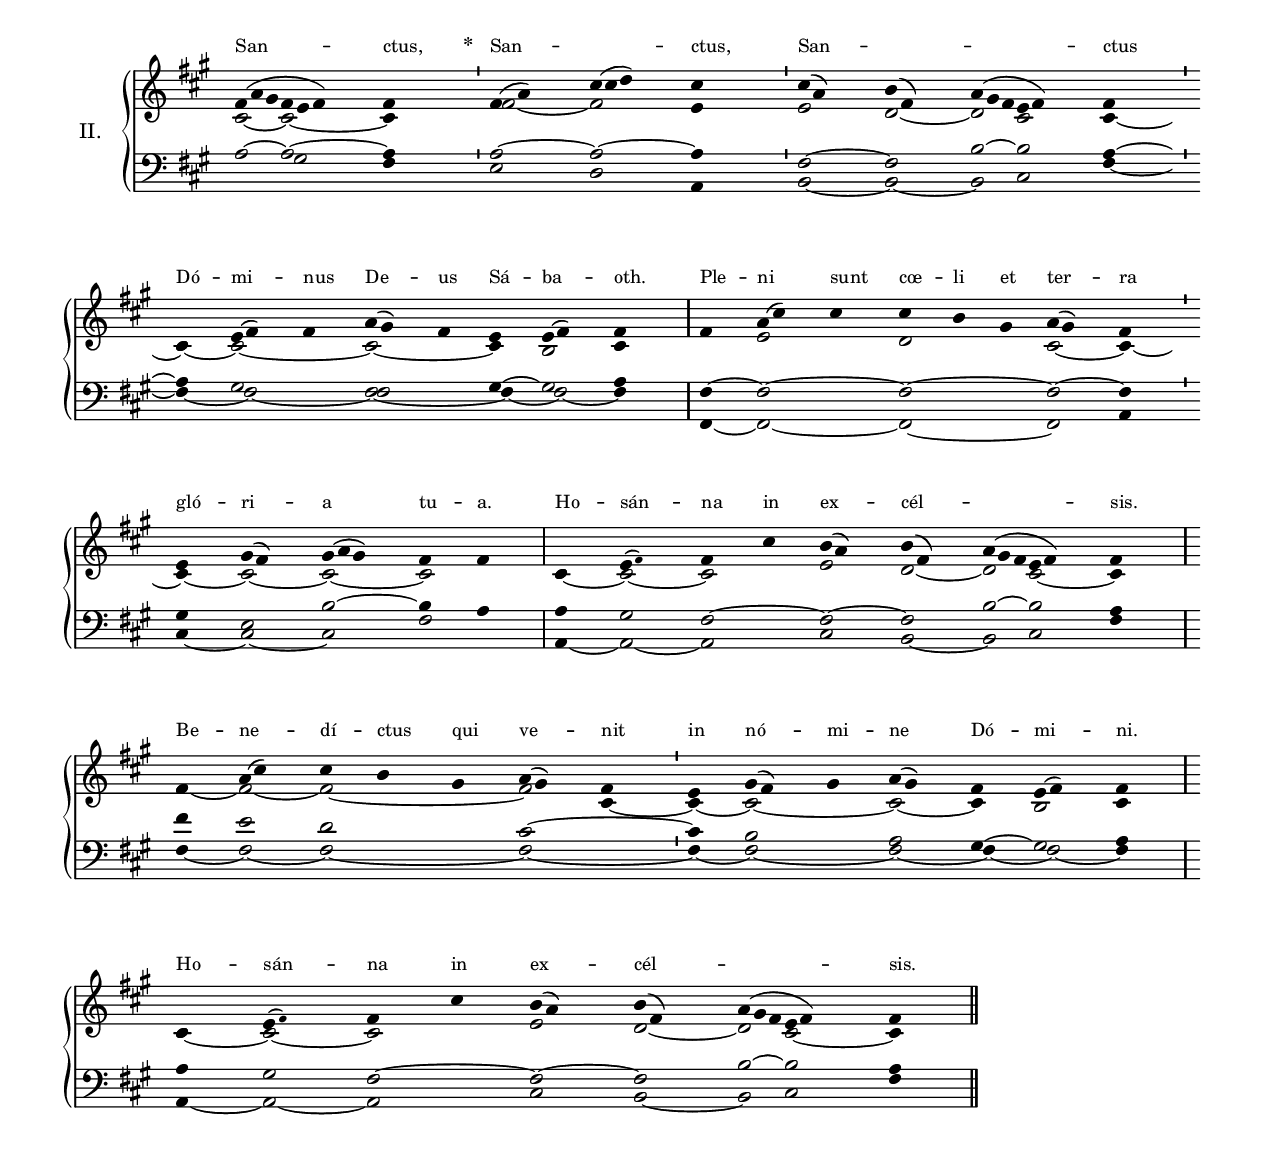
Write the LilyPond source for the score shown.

\version "2.18"
\include "gregorian.ly"
\include "noh2.ily"

%Page reference: page v.71
%(volume.page)

%Proofed 3/14

global = {
 \key fis \minor
 \cadenzaOn 
 \override Glissando #'thickness = #2.0
}

chantText = \lyricmode {
San -- ctus, 
\set stanza = " * " San -- _ ctus, San -- _ _ ctus Dó -- mi -- nus De -- us Sá -- ba -- oth. 
Ple -- ni sunt cœ -- li et ter -- ra gló -- ri -- a tu -- a. 
Ho -- sán -- na in ex -- cél -- _ sis. 
Be -- ne -- dí -- ctus qui ve -- nit in nó -- mi -- ne Dó -- mi -- ni. 
Ho -- sán -- na in ex -- cél -- _ sis. }

chantMusic = {
\tieDown   fis'4 ( a'4 gis'4 fis'4 e'4 fis'4) fis'4 \divisioMinima
  fis'4 ( a'4) cis''4 ( cis''4 d''4) cis''4 \divisioMinima
 cis''4 ( a'4) b'4 ( fis'4) a'4 ( gis'4 fis'4 e'4 fis'4) fis'4 \divisioMinima
 \forceBreak
 cis'4 e'4 ( fis'4) fis'4 a'4 ( gis'4) fis'4 e'4 e'4 ( fis'4) fis'4 \divisioMaxima
 fis'4 a'4 ( cis''4) cis''4 cis''4 b'4 gis'4 a'4 ( gis'4) fis'4 \divisioMinima
 \forceBreak
 e'4 gis'4 ( fis'4) gis'4 ( a'4 gis'4) fis'4 fis'4 \divisioMaxima
 cis'4 e'4 ( \once \tweak #'font-size #-4 fis' ) fis'4 cis''4 b'4 ( a'4) b'4 ( fis'4) a'4 ( gis'4 fis'4 e'4 fis'4) fis'4 \divisioMaxima
 \forceBreak
 fis'4 a'4 ( cis''4) cis''4 b'4 gis'4 a'4 ( gis'4) fis'4 \divisioMinima
 e'4 gis'4 ( fis'4) gis'4 a'4 ( gis'4) fis'4 e'4 ( fis'4) fis'4 \divisioMaxima
 \forceBreak
 cis'4 e'4 ( \once \tweak #'font-size #-4 fis' ) fis'4 cis''4 b'4 ( a'4) b'4 ( fis'4) a'4 ( gis'4 fis'4 e'4 fis'4) fis'4 \finalis

}

altoMusic = {
cis'2*3/2 ~ cis'2*3/2 ~ cis'4 fis'2 ~ fis'2*3/2 e'4 \divisioMinima
e'2 d'2 ~ d'2*3/2 cis'2 cis'4 ~ \divisioMinima
cis'4 ~ cis'2*3/2 ~ cis'2*3/2 ~ cis'4 b2 cis'4 \divisioMaxima
r4 e'2*3/2 d'2*3/2 cis'2 ~ cis'4 ~ \divisioMinima
cis'4 ~ cis'2 ~ cis'2*3/2 ~ cis'2 \divisioMaxima
cis'4 ~ cis'2 ~ cis'2 e'2 d'2 ~ d'2*3/2 cis'2 ~ cis'4 \divisioMaxima
fis'4 ~ fis'2 ~ fis'2*3/2 ~ fis'2 cis'4 ~ \divisioMinima
cis'4 ~ cis'2*3/2 ~ cis'2 ~ cis'4 b2 cis'4 \divisioMaxima
cis'4 ~ cis'2 ~ cis'2 e'2 d'2 ~ d'2*3/2 cis'2 ~ cis'4 \finalis
}

tenorMusic = {
a2*3/2 ~ a2*3/2 ~ a4 \divisioMinima a2 ~ a2*3/2 ~ a4 \divisioMinima
fis2 ~ fis2 b2*3/2 ~ b2 a4 ~ \divisioMinima
a4 gis2*3/2 \shiftRight fis2*3/2 gis4 ~ gis2 a4 \divisioMaxima
fis4 ~ fis2*3/2 ~ fis2*3/2 ~ fis2 ~ fis4 \divisioMinima
gis4 e2 b2*3/2 ~ b4 a4 \divisioMaxima
a4 gis2 fis2 ~ fis2 ~ fis2 b2*3/2 ~ b2 a4 \divisioMaxima
fis'4 e'2 d'2*3/2 cis'2*3/2 ~ \divisioMinima
cis'4 b2*3/2 a2 gis4 ~ gis2 a4 \divisioMaxima
a4 gis2 fis2 ~ fis2 ~ fis2 b2*3/2 ~ b2 a4 \finalis
}

bassMusic = {
r2*3/2 gis2*3/2 fis4 e2 d2*3/2 a,4 \divisioMinima
b,2 ~ b,2 ~ b,2*3/2 cis2 fis4 ~ \divisioMinima
fis4 ~ fis2*3/2 ~ fis2*3/2 ~ fis4 ~ fis2 ~ fis4 \divisioMaxima
fis,4 ~ fis,2*3/2 ~ fis,2*3/2 ~ fis,2 a,4 \divisioMinima
cis4 ~ cis2 ~ cis2*3/2 fis2 \divisioMaxima
a,4 ~ a,2 ~ a,2 cis2 b,2 ~ b,2*3/2 cis2 fis4 \divisioMaxima
fis4 ~ fis2 ~ fis2*3/2 ~ fis2*3/2 ~ \divisioMinima
fis4 ~ fis2*3/2 ~ fis2 ~ fis4 ~ fis2 ~ fis4 \divisioMaxima
a,4 ~ a,2 ~ a,2 cis2 b,2 ~ b,2*3/2 cis2 fis4 \finalis
}

voiceLines = {
\voiceLineStyle


}

\score{
  <<
    \new Lyrics
    \new GrandStaff <<
      \set GrandStaff.autoBeaming = ##f
      \set GrandStaff.instrumentName = \markup \center-column {
        "II."
      }
      \new Staff = up <<
        \new Voice = "chant" {
          \voiceOne \global \chantMusic
        }
        \new Voice {
          \voiceTwo \global \altoMusic
        }
      >>

      \new Staff = down <<
        \clef bass
        \new Voice {
          \voiceOne \global \tenorMusic
        }
        \new Voice {
          \voiceTwo \global \bassMusic
        }
	\new Voice {
        \voiceThree \global \voiceLines
        }
      >>
    >>
    \context Lyrics {
      \lyricsto chant {
      \chantText
    }
    }
  >>
  \layout{
  }
  
}
